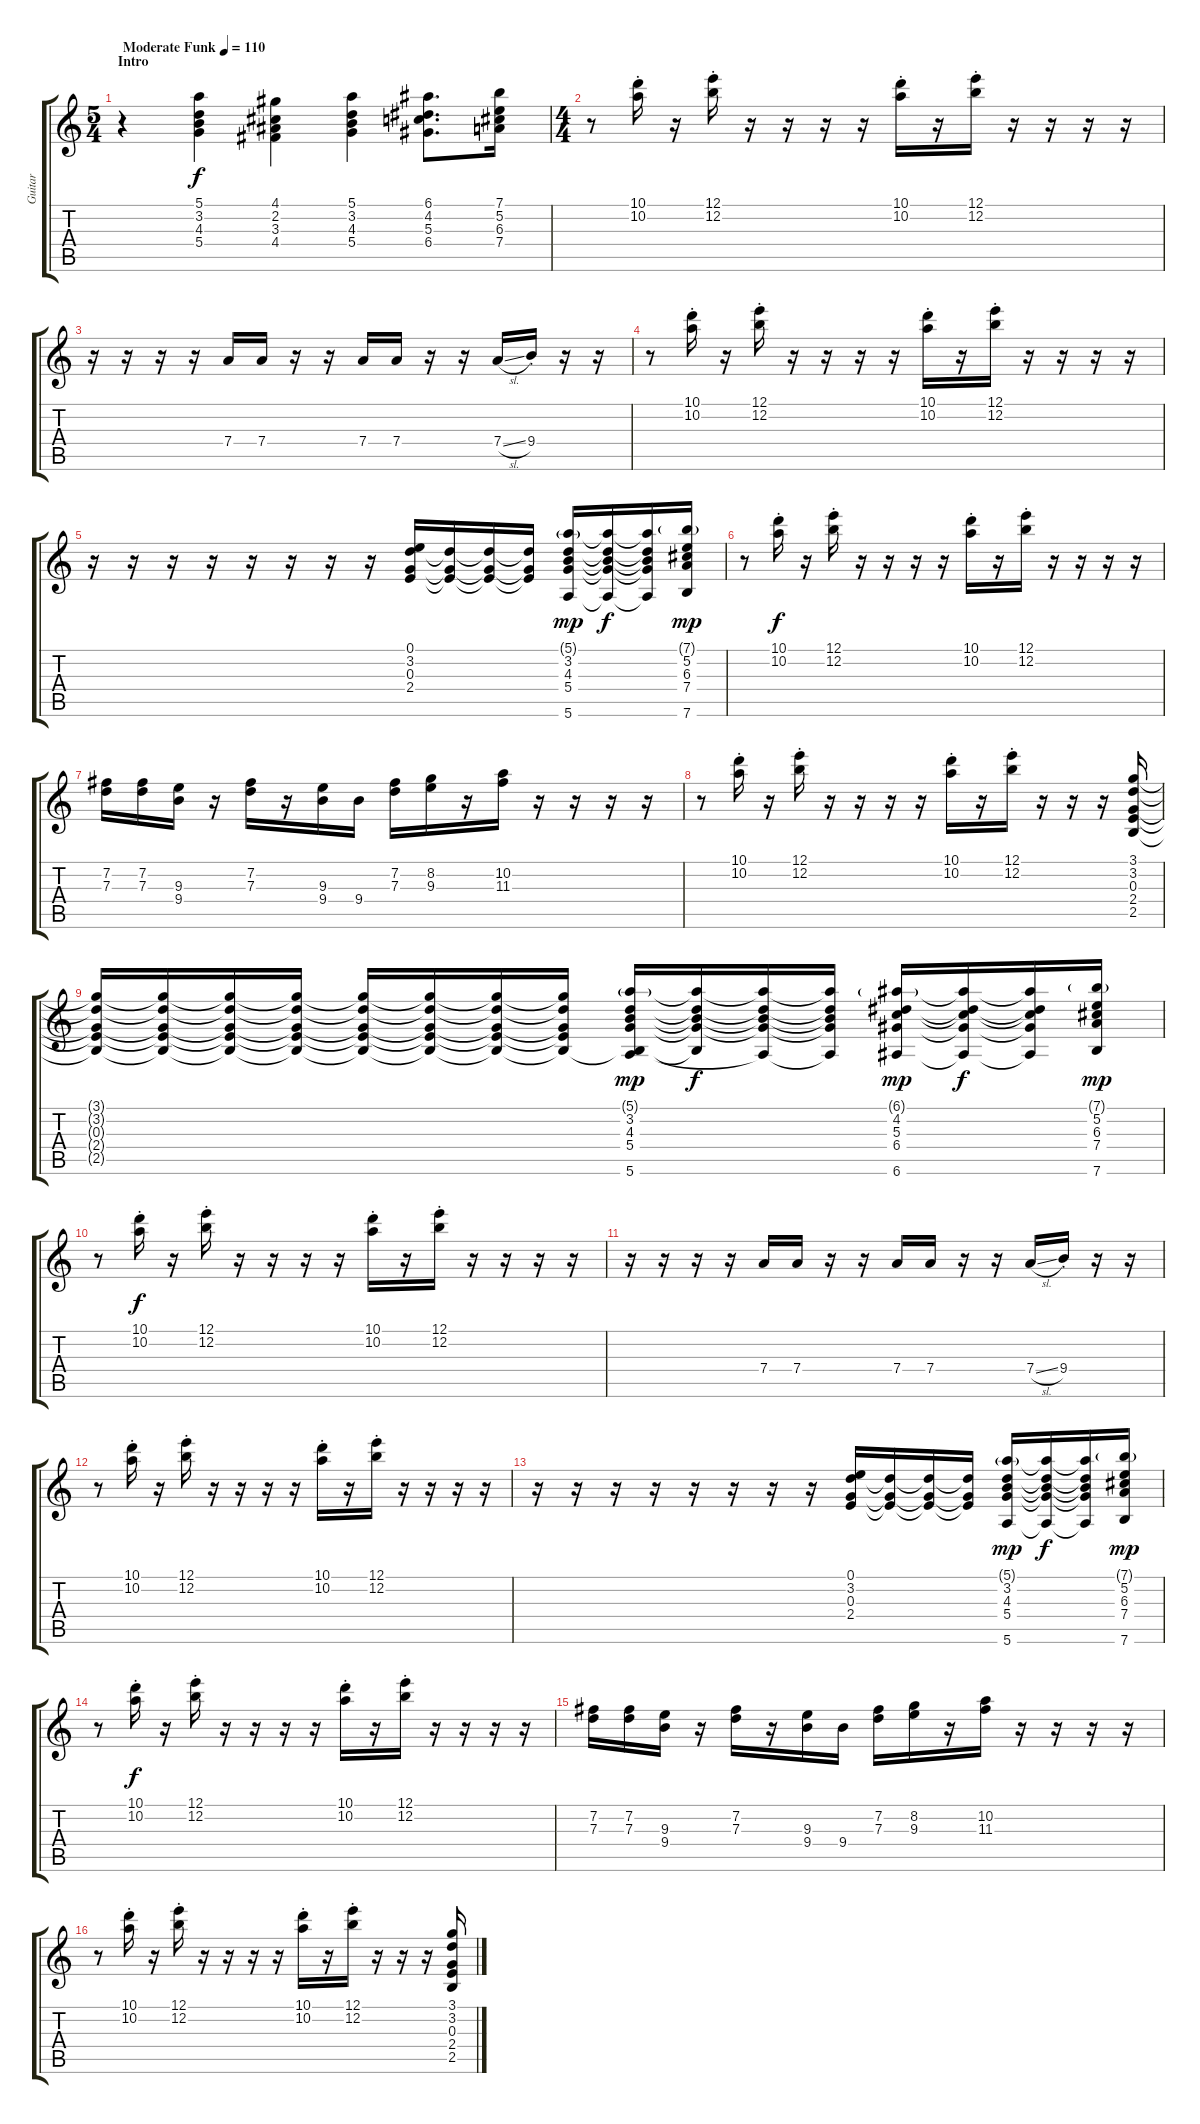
\track ("Guitar" "Guitar") {instrument electricguitarclean}
\staff {score tabs}
\tuning (E4 B3 G3 D3 A2 E2) {hide}
\ts (5 4)
\section ("" "Intro")
\tempo (110 "Moderate Funk")
\clef g2
\ks c
r.4{dy f instrument electricguitarclean} (5.1 3.2 4.3 5.4).4 (4.1 2.2 3.3 4.4).4 (5.1 3.2 4.3 5.4).4 (6.1 4.2 5.3 6.4).8{d} (7.1 5.2 6.3 7.4).16 |
\ts (4 4)
r.8 (10.1{st} 10.2{st}).16 r.16 (12.1{st} 12.2{st}).16 r.16 r.16 r.16 r.16 (10.1{st} 10.2{st}).16 r.16 (12.1{st} 12.2{st}).16 r.16 r.16 r.16 r.16 |
r.16 r.16 r.16 r.16 7.4.16 7.4.16 r.16 r.16 7.4.16 7.4.16 r.16 r.16 7.4{sl}.16 9.4{st}.16 r.16 r.16 |
r.8 (10.1{st} 10.2{st}).16 r.16 (12.1{st} 12.2{st}).16 r.16 r.16 r.16 r.16 (10.1{st} 10.2{st}).16 r.16 (12.1{st} 12.2{st}).16 r.16 r.16 r.16 r.16 |
r.16 r.16 r.16 r.16 r.16 r.16 r.16 r.16 (0.1 3.2 0.3 2.4).16 (3.2{t} 0.3{t} 2.4{t}).16 (3.2{t} 0.3{t} 2.4{t}).16 (3.2{t} 0.3{t} 2.4{t}).16 (5.1{g} 3.2 4.3 5.4 5.6).16{dy mp} (5.1{t} 3.2{t} 4.3{t} 5.4{t} 5.6{t}).16{dy f} (5.1{t} 3.2{t} 4.3{t} 5.4{t} 5.6{t}).16 (7.1{g} 5.2 6.3 7.4 7.6).16{dy mp} |
r.8 (10.1{st} 10.2{st}).16{dy f} r.16 (12.1{st} 12.2{st}).16 r.16 r.16 r.16 r.16 (10.1{st} 10.2{st}).16 r.16 (12.1{st} 12.2{st}).16 r.16 r.16 r.16 r.16 |
(7.2 7.3).16 (7.2 7.3).16 (9.3 9.4).16 r.16 (7.2 7.3).16 r.16 (9.3 9.4).16 9.4.16 (7.2 7.3).16 (8.2 9.3).16 r.16 (10.2 11.3).16 r.16 r.16 r.16 r.16 |
r.8 (10.1{st} 10.2{st}).16 r.16 (12.1{st} 12.2{st}).16 r.16 r.16 r.16 r.16 (10.1{st} 10.2{st}).16 r.16 (12.1{st} 12.2{st}).16 r.16 r.16 r.16 (3.1 3.2 0.3 2.4 2.5).16 |
(3.1{t} 3.2{t} 0.3{t} 2.4{t} 2.5{t}).16 (3.1{t} 3.2{t} 0.3{t} 2.4{t} 2.5{t}).16 (3.1{t} 3.2{t} 0.3{t} 2.4{t} 2.5{t}).16 (3.1{t} 3.2{t} 0.3{t} 2.4{t} 2.5{t}).16 (3.1{t} 3.2{t} 0.3{t} 2.4{t} 2.5{t}).16 (3.1{t} 3.2{t} 0.3{t} 2.4{t} 2.5{t}).16 (3.1{t} 3.2{t} 0.3{t} 2.4{t} 2.5{t}).16 (3.1{t} 3.2{t} 0.3{t} 2.4{t} 2.5{t}).16 (5.1{g} 3.2 4.3 5.4 2.5{t} 5.6).16{dy mp} (5.1{t} 3.2{t} 4.3{t} 5.4{t} 2.5{t}).16{dy f} (5.1{t} 3.2{t} 4.3{t} 5.4{t} 5.6{t}).16 (5.1{t} 3.2{t} 4.3{t} 5.4{t} 5.6{t}).16 (6.1{g} 4.2 5.3 6.4 6.6).16{dy mp} (6.1{t} 4.2{t} 5.3{t} 6.4{t} 6.6{t}).16{dy f} (6.1{t} 4.2{t} 5.3{t} 6.4{t} 6.6{t}).16 (7.1{g} 5.2 6.3 7.4 7.6).16{dy mp} |
r.8 (10.1{st} 10.2{st}).16{dy f} r.16 (12.1{st} 12.2{st}).16 r.16 r.16 r.16 r.16 (10.1{st} 10.2{st}).16 r.16 (12.1{st} 12.2{st}).16 r.16 r.16 r.16 r.16 |
r.16 r.16 r.16 r.16 7.4.16 7.4.16 r.16 r.16 7.4.16 7.4.16 r.16 r.16 7.4{sl}.16 9.4{st}.16 r.16 r.16 |
r.8 (10.1{st} 10.2{st}).16 r.16 (12.1{st} 12.2{st}).16 r.16 r.16 r.16 r.16 (10.1{st} 10.2{st}).16 r.16 (12.1{st} 12.2{st}).16 r.16 r.16 r.16 r.16 |
r.16 r.16 r.16 r.16 r.16 r.16 r.16 r.16 (0.1 3.2 0.3 2.4).16 (3.2{t} 0.3{t} 2.4{t}).16 (3.2{t} 0.3{t} 2.4{t}).16 (3.2{t} 0.3{t} 2.4{t}).16 (5.1{g} 3.2 4.3 5.4 5.6).16{dy mp} (5.1{t} 3.2{t} 4.3{t} 5.4{t} 5.6{t}).16{dy f} (5.1{t} 3.2{t} 4.3{t} 5.4{t} 5.6{t}).16 (7.1{g} 5.2 6.3 7.4 7.6).16{dy mp} |
r.8 (10.1{st} 10.2{st}).16{dy f} r.16 (12.1{st} 12.2{st}).16 r.16 r.16 r.16 r.16 (10.1{st} 10.2{st}).16 r.16 (12.1{st} 12.2{st}).16 r.16 r.16 r.16 r.16 |
(7.2 7.3).16 (7.2 7.3).16 (9.3 9.4).16 r.16 (7.2 7.3).16 r.16 (9.3 9.4).16 9.4.16 (7.2 7.3).16 (8.2 9.3).16 r.16 (10.2 11.3).16 r.16 r.16 r.16 r.16 |
r.8 (10.1{st} 10.2{st}).16 r.16 (12.1{st} 12.2{st}).16 r.16 r.16 r.16 r.16 (10.1{st} 10.2{st}).16 r.16 (12.1{st} 12.2{st}).16 r.16 r.16 r.16 (3.1 3.2 0.3 2.4 2.5).16
